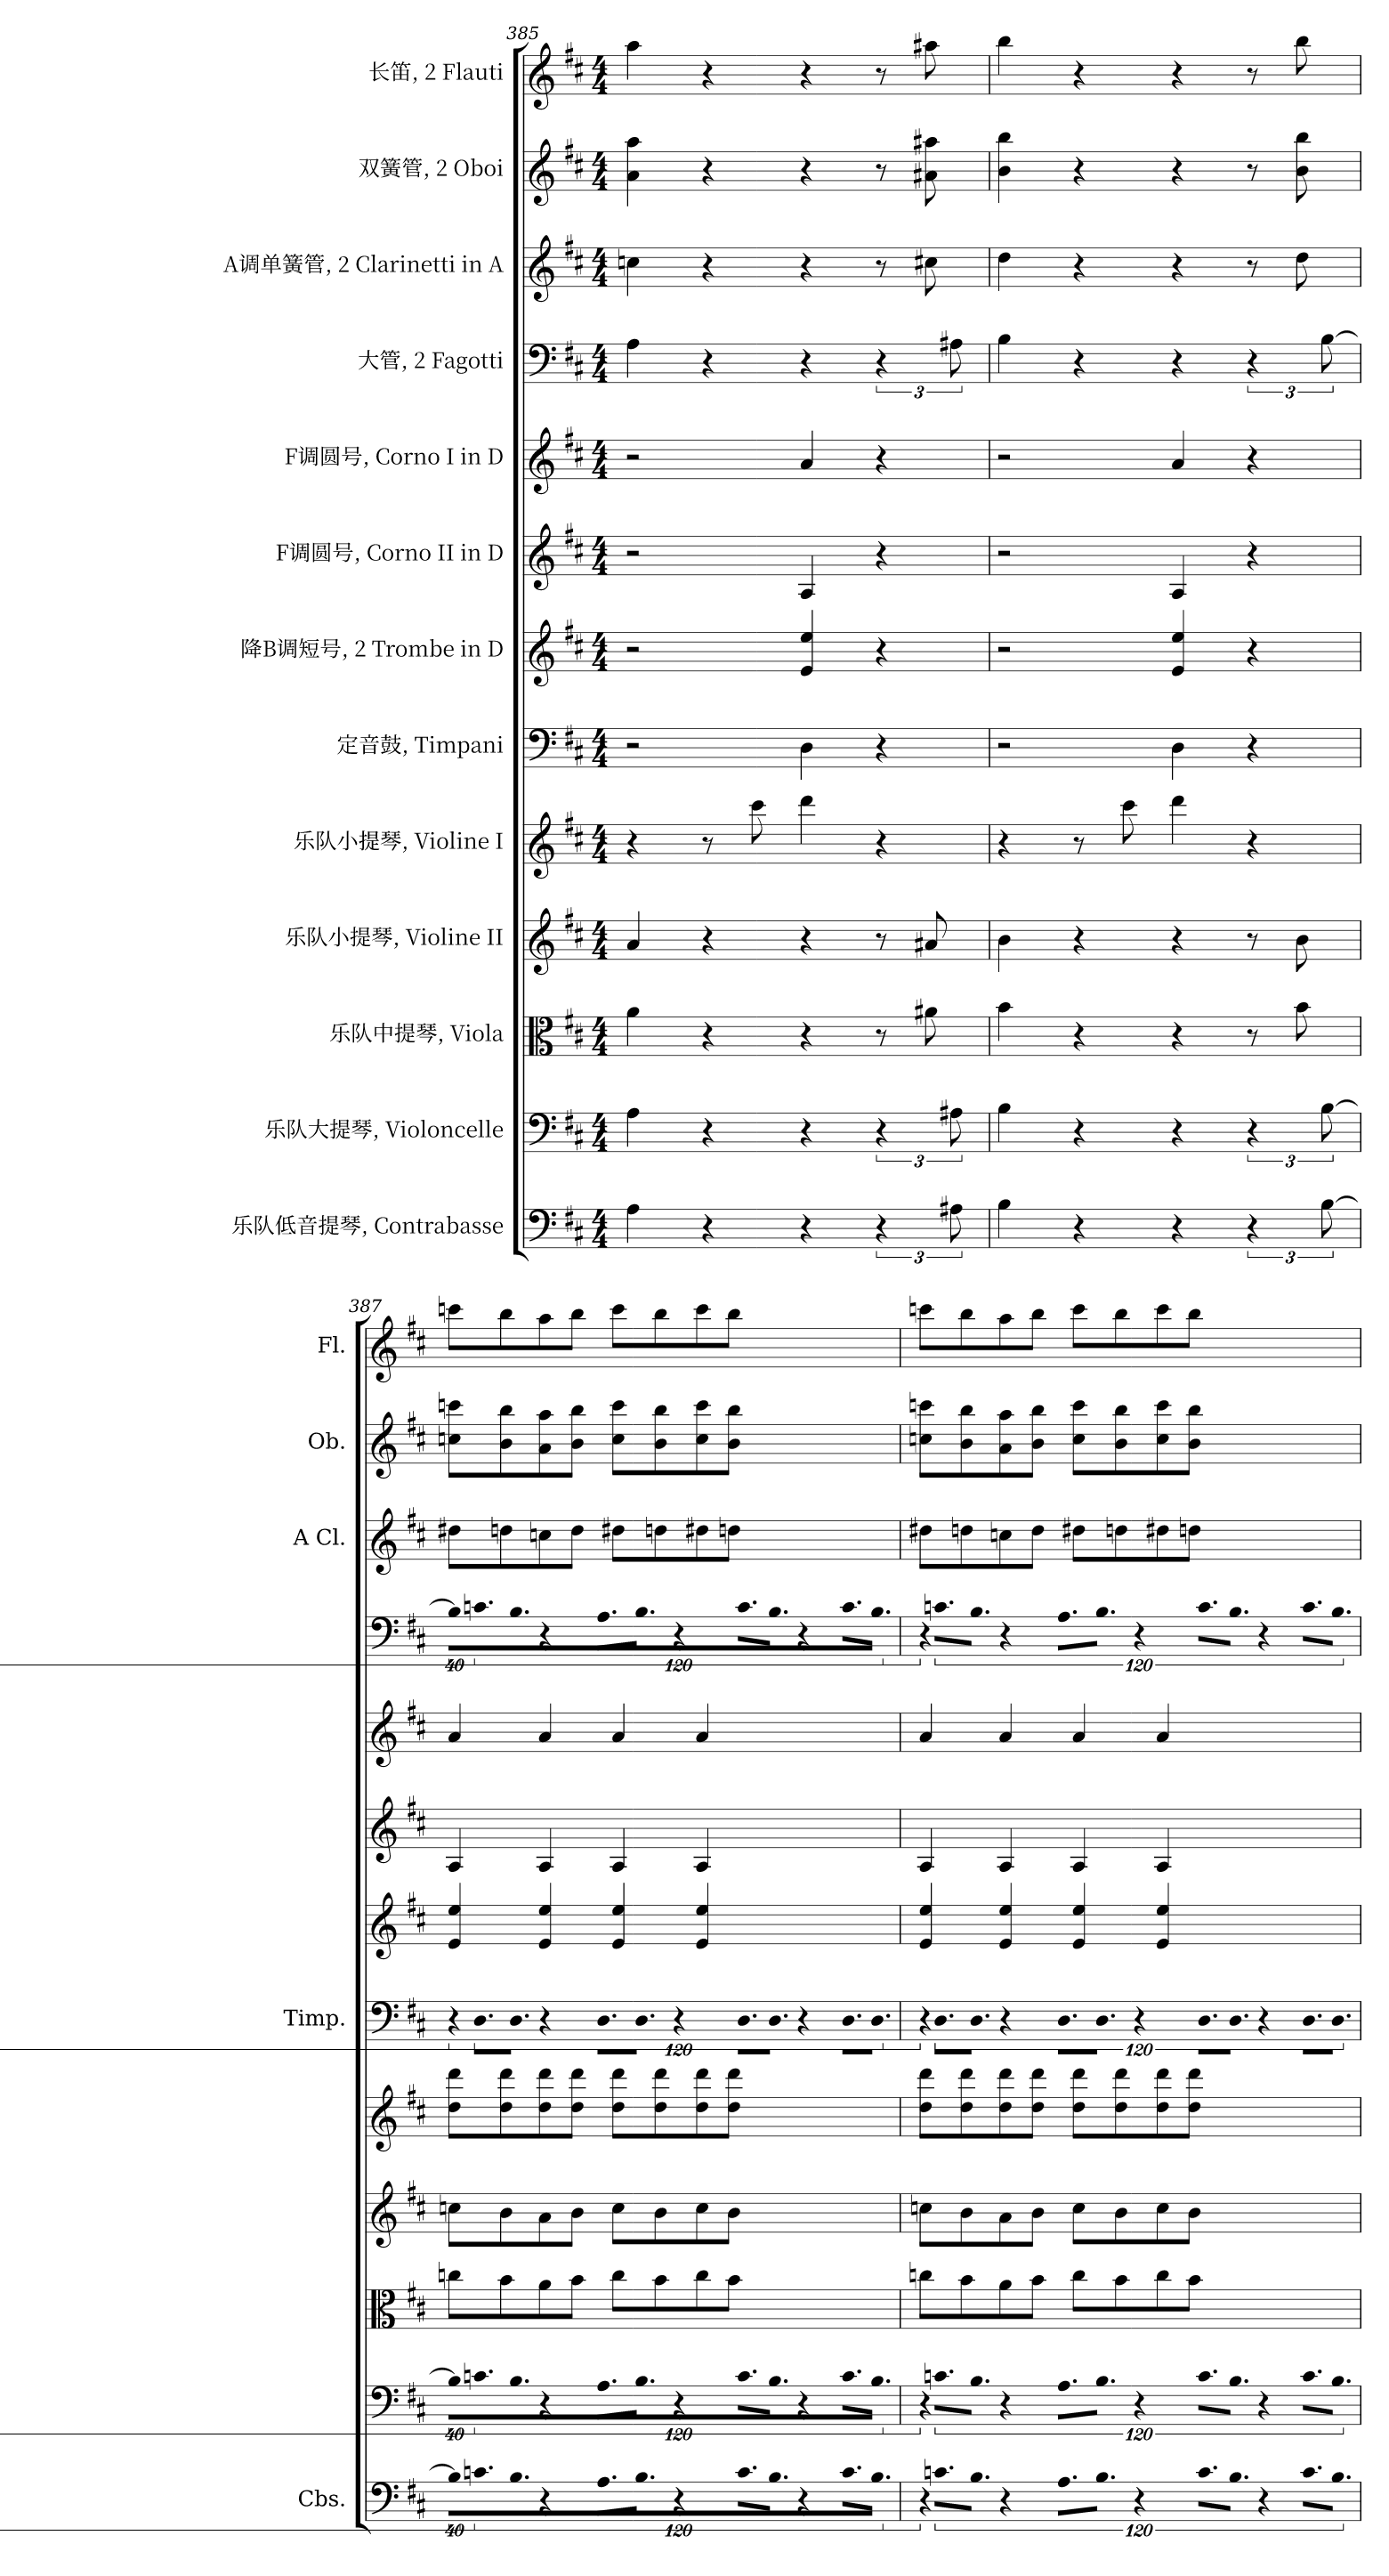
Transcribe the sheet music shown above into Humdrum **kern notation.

**kern	**kern	**kern	**kern	**kern	**kern	**kern	**kern	**kern	**kern	**kern	**kern	**kern
*part13	*part12	*part11	*part10	*part9	*part8	*part7	*part6	*part5	*part4	*part3	*part2	*part1
*staff13	*staff12	*staff11	*staff10	*staff9	*staff8	*staff7	*staff6	*staff5	*staff4	*staff3	*staff2	*staff1
*I"乐队低音提琴, Contrabasse	*I"乐队大提琴, Violoncelle	*I"乐队中提琴, Viola	*I"乐队小提琴, Violine II	*I"乐队小提琴, Violine I	*I"定音鼓, Timpani	*I"降B调短号, 2 Trombe in D	*I"F调圆号, Corno II in D	*I"F调圆号, Corno I in D	*I"大管, 2 Fagotti	*I"A调单簧管, 2 Clarinetti in A	*I"双簧管, 2 Oboi	*I"长笛, 2 Flauti
*I'Cbs.	*	*	*	*	*I'Timp.	*	*	*	*	*I'A Cl.	*I'Ob.	*I'Fl.
!!LO:PB:g=z
*clefF4	*clefF4	*clefC3	*clefG2	*clefG2	*clefF4	*clefG2	*clefG2	*clefG2	*clefF4	*clefG2	*clefG2	*clefG2
*ITrd7c12	*	*	*	*	*	*ITrd1c2	*ITrd4c7	*ITrd4c7	*	*ITrd2c3	*	*
*k[f#c#]	*k[f#c#]	*k[f#c#]	*k[f#c#]	*k[f#c#]	*k[f#c#]	*k[]	*k[f#]	*k[f#]	*k[f#c#]	*k[f#c#g#d#a#]	*k[f#c#]	*k[f#c#]
*M4/4	*M4/4	*M4/4	*M4/4	*M4/4	*M4/4	*M4/4	*M4/4	*M4/4	*M4/4	*M4/4	*M4/4	*M4/4
*MM278	*MM278	*MM278	*MM278	*MM278	*MM278	*MM278	*MM278	*MM278	*MM278	*MM278	*MM278	*MM278
=385	=385	=385	=385	=385	=385	=385	=385	=385	=385	=385	=385	=385
4AA\	4A\	4a\	4a/	4r	2r	2r	2r	2r	4A\	4an\	4a\ 4aa\	4aa\
4r	4r	4r	4r	8r	.	.	.	.	4r	4r	4r	4r
.	.	.	.	8ccc#\	.	.	.	.	.	.	.	.
*	*	*	*	*	*	*	*	*	*	*	*	*MM310
4r	4r	4r	4r	4ddd\	4D\	4d/ 4dd/	4D/	4d/	4r	4r	4r	4r
6r	6r	8r	8r	4r	4r	4r	4r	4r	6r	8r	8r	8r
.	.	8a#X\	8a#X/	.	.	.	.	.	.	8a#X\	8a#X\ 8aa#X\	8aa#X\
12AA#X\	12A#X\	.	.	.	.	.	.	.	12A#X\	.	.	.
=386	=386	=386	=386	=386	=386	=386	=386	=386	=386	=386	=386	=386
*	*	*	*	*	*	*	*	*	*	*	*	*MM278
4BB\	4B\	4b\	4b\	4r	2r	2r	2r	2r	4B\	4b\	4b\ 4bb\	4bb\
4r	4r	4r	4r	8r	.	.	.	.	4r	4r	4r	4r
.	.	.	.	8ccc#\	.	.	.	.	.	.	.	.
*	*	*	*	*	*	*	*	*	*	*	*	*MM310
4r	4r	4r	4r	4ddd\	4D\	4d/ 4dd/	4D/	4d/	4r	4r	4r	4r
6r	6r	8r	8r	4r	4r	4r	4r	4r	6r	8r	8r	8r
.	.	8b\	8b\	.	.	.	.	.	.	8b\	8b\ 8bb\	8bb\
[12BB\	[12B\	.	.	.	.	.	.	.	[12B\	.	.	.
=387	=387	=387	=387	=387	=387	=387	=387	=387	=387	=387	=387	=387
*	*	*	*	*	*	*	*	*	*	*	*	*MM292
!LO:N:vis=32	!LO:N:vis=32	!	!	!	!LO:N:vis=32	!	!	!	!LO:N:vis=32	!	!	!
640%23BB\KLL]	640%23B\KLL]	8ccn\L	8ccn\L	8dd\ 8ddd\L	640%23r	4d/ 4dd/	4D/	4d/	640%23B\KLL]	8b#X\L	8ccn\ 8cccn\L	8cccn\L
!LO:N:vis=16.	!LO:N:vis=16.	!	!	!	!LO:N:vis=16.	!	!	!	!LO:N:vis=16.	!	!	!
960%103Cn\	960%103cn\	.	.	.	960%103D\LL	.	.	.	960%103cn\	.	.	.
.	.	8b\	8b\	8dd\ 8ddd\	.	.	.	.	.	8bn\	8b\ 8bb\	8bb\
!LO:N:vis=16.	!LO:N:vis=16.	!	!	!	!LO:N:vis=16.	!	!	!	!LO:N:vis=16.	!	!	!
960%103BB\JJ	960%103B\JJ	.	.	.	960%103D\JJ	.	.	.	960%103B\JJ	.	.	.
.	.	8a\	8a\	8dd\ 8ddd\	.	4d/ 4dd/	4D/	4d/	.	8an\	8a\ 8aa\	8aa\
!LO:N:vis=32	!LO:N:vis=32	!	!	!	!LO:N:vis=32	!	!	!	!LO:N:vis=32	!	!	!
640%23r	640%23r	.	.	.	640%23r	.	.	.	640%23r	.	.	.
!LO:N:vis=16.	!LO:N:vis=16.	!	!	!	!LO:N:vis=16.	!	!	!	!LO:N:vis=16.	!	!	!
960%103AA\LL	960%103A\LL	.	.	.	960%103D\LL	.	.	.	960%103A\LL	.	.	.
.	.	8b\J	8b\J	8dd\ 8ddd\J	.	.	.	.	.	8b\J	8b\ 8bb\J	8bb\J
!LO:N:vis=16.	!LO:N:vis=16.	!	!	!	!LO:N:vis=16.	!	!	!	!LO:N:vis=16.	!	!	!
960%103BB\JJ	960%103B\JJ	.	.	.	960%103D\JJ	.	.	.	960%103B\JJ	.	.	.
*	*	*	*	*	*	*	*	*	*	*	*	*MM314
.	.	8cc\L	8cc\L	8dd\ 8ddd\L	.	4d/ 4dd/	4D/	4d/	.	8b#X\L	8cc\ 8ccc\L	8ccc\L
!LO:N:vis=32	!LO:N:vis=32	!	!	!	!LO:N:vis=32	!	!	!	!LO:N:vis=32	!	!	!
640%23r	640%23r	.	.	.	640%23r	.	.	.	640%23r	.	.	.
!LO:N:vis=16.	!LO:N:vis=16.	!	!	!	!LO:N:vis=16.	!	!	!	!LO:N:vis=16.	!	!	!
960%103C\LL	960%103c\LL	.	.	.	960%103D\LL	.	.	.	960%103c\LL	.	.	.
.	.	8b\	8b\	8dd\ 8ddd\	.	.	.	.	.	8bn\	8b\ 8bb\	8bb\
!LO:N:vis=16.	!LO:N:vis=16.	!	!	!	!LO:N:vis=16.	!	!	!	!LO:N:vis=16.	!	!	!
960%103BB\JJ	960%103B\JJ	.	.	.	960%103D\JJ	.	.	.	960%103B\JJ	.	.	.
.	.	8cc\	8cc\	8dd\ 8ddd\	.	4d/ 4dd/	4D/	4d/	.	8b#X\	8cc\ 8ccc\	8ccc\
!LO:N:vis=32	!LO:N:vis=32	!	!	!	!LO:N:vis=32	!	!	!	!LO:N:vis=32	!	!	!
640%23r	640%23r	.	.	.	640%23r	.	.	.	640%23r	.	.	.
!LO:N:vis=16.	!LO:N:vis=16.	!	!	!	!LO:N:vis=16.	!	!	!	!LO:N:vis=16.	!	!	!
960%103C\LL	960%103c\LL	.	.	.	960%103D\LL	.	.	.	960%103c\LL	.	.	.
.	.	8b\J	8b\J	8dd\ 8ddd\J	.	.	.	.	.	8bn\J	8b\ 8bb\J	8bb\J
!LO:N:vis=16.	!LO:N:vis=16.	!	!	!	!LO:N:vis=16.	!	!	!	!LO:N:vis=16.	!	!	!
960%103BB\JJ	960%103B\JJ	.	.	.	960%103D\JJ	.	.	.	960%103B\JJ	.	.	.
.	.	480ryy	480ryy	480ryy	.	480ryy	480ryy	480ryy	.	480ryy	480ryy	480ryy
!!LO:PB:g=z
=388	=388	=388	=388	=388	=388	=388	=388	=388	=388	=388	=388	=388
*	*	*	*	*	*	*	*	*	*	*	*	*MM292
!LO:N:vis=32	!LO:N:vis=32	!	!	!	!LO:N:vis=32	!	!	!	!LO:N:vis=32	!	!	!
640%23r	640%23r	8ccn\L	8ccn\L	8dd\ 8ddd\L	640%23r	4d/ 4dd/	4D/	4d/	640%23r	8b#X\L	8ccn\ 8cccn\L	8cccn\L
!LO:N:vis=16.	!LO:N:vis=16.	!	!	!	!LO:N:vis=16.	!	!	!	!LO:N:vis=16.	!	!	!
960%103Cn\LL	960%103cn\LL	.	.	.	960%103D\LL	.	.	.	960%103cn\LL	.	.	.
.	.	8b\	8b\	8dd\ 8ddd\	.	.	.	.	.	8bn\	8b\ 8bb\	8bb\
!LO:N:vis=16.	!LO:N:vis=16.	!	!	!	!LO:N:vis=16.	!	!	!	!LO:N:vis=16.	!	!	!
960%103BB\JJ	960%103B\JJ	.	.	.	960%103D\JJ	.	.	.	960%103B\JJ	.	.	.
.	.	8a\	8a\	8dd\ 8ddd\	.	4d/ 4dd/	4D/	4d/	.	8an\	8a\ 8aa\	8aa\
!LO:N:vis=32	!LO:N:vis=32	!	!	!	!LO:N:vis=32	!	!	!	!LO:N:vis=32	!	!	!
640%23r	640%23r	.	.	.	640%23r	.	.	.	640%23r	.	.	.
!LO:N:vis=16.	!LO:N:vis=16.	!	!	!	!LO:N:vis=16.	!	!	!	!LO:N:vis=16.	!	!	!
960%103AA\LL	960%103A\LL	.	.	.	960%103D\LL	.	.	.	960%103A\LL	.	.	.
.	.	8b\J	8b\J	8dd\ 8ddd\J	.	.	.	.	.	8b\J	8b\ 8bb\J	8bb\J
!LO:N:vis=16.	!LO:N:vis=16.	!	!	!	!LO:N:vis=16.	!	!	!	!LO:N:vis=16.	!	!	!
960%103BB\JJ	960%103B\JJ	.	.	.	960%103D\JJ	.	.	.	960%103B\JJ	.	.	.
*	*	*	*	*	*	*	*	*	*	*	*	*MM314
.	.	8cc\L	8cc\L	8dd\ 8ddd\L	.	4d/ 4dd/	4D/	4d/	.	8b#X\L	8cc\ 8ccc\L	8ccc\L
!LO:N:vis=32	!LO:N:vis=32	!	!	!	!LO:N:vis=32	!	!	!	!LO:N:vis=32	!	!	!
640%23r	640%23r	.	.	.	640%23r	.	.	.	640%23r	.	.	.
!LO:N:vis=16.	!LO:N:vis=16.	!	!	!	!LO:N:vis=16.	!	!	!	!LO:N:vis=16.	!	!	!
960%103C\LL	960%103c\LL	.	.	.	960%103D\LL	.	.	.	960%103c\LL	.	.	.
.	.	8b\	8b\	8dd\ 8ddd\	.	.	.	.	.	8bn\	8b\ 8bb\	8bb\
!LO:N:vis=16.	!LO:N:vis=16.	!	!	!	!LO:N:vis=16.	!	!	!	!LO:N:vis=16.	!	!	!
960%103BB\JJ	960%103B\JJ	.	.	.	960%103D\JJ	.	.	.	960%103B\JJ	.	.	.
.	.	8cc\	8cc\	8dd\ 8ddd\	.	4d/ 4dd/	4D/	4d/	.	8b#X\	8cc\ 8ccc\	8ccc\
!LO:N:vis=32	!LO:N:vis=32	!	!	!	!LO:N:vis=32	!	!	!	!LO:N:vis=32	!	!	!
640%23r	640%23r	.	.	.	640%23r	.	.	.	640%23r	.	.	.
!LO:N:vis=16.	!LO:N:vis=16.	!	!	!	!LO:N:vis=16.	!	!	!	!LO:N:vis=16.	!	!	!
960%103C\LL	960%103c\LL	.	.	.	960%103D\LL	.	.	.	960%103c\LL	.	.	.
.	.	8b\J	8b\J	8dd\ 8ddd\J	.	.	.	.	.	8bn\J	8b\ 8bb\J	8bb\J
!LO:N:vis=16.	!LO:N:vis=16.	!	!	!	!LO:N:vis=16.	!	!	!	!LO:N:vis=16.	!	!	!
960%103BB\JJ	960%103B\JJ	.	.	.	960%103D\JJ	.	.	.	960%103B\JJ	.	.	.
.	.	480ryy	480ryy	480ryy	.	480ryy	480ryy	480ryy	.	480ryy	480ryy	480ryy
=	=	=	=	=	=	=	=	=	=	=	=	=
*-	*-	*-	*-	*-	*-	*-	*-	*-	*-	*-	*-	*-
